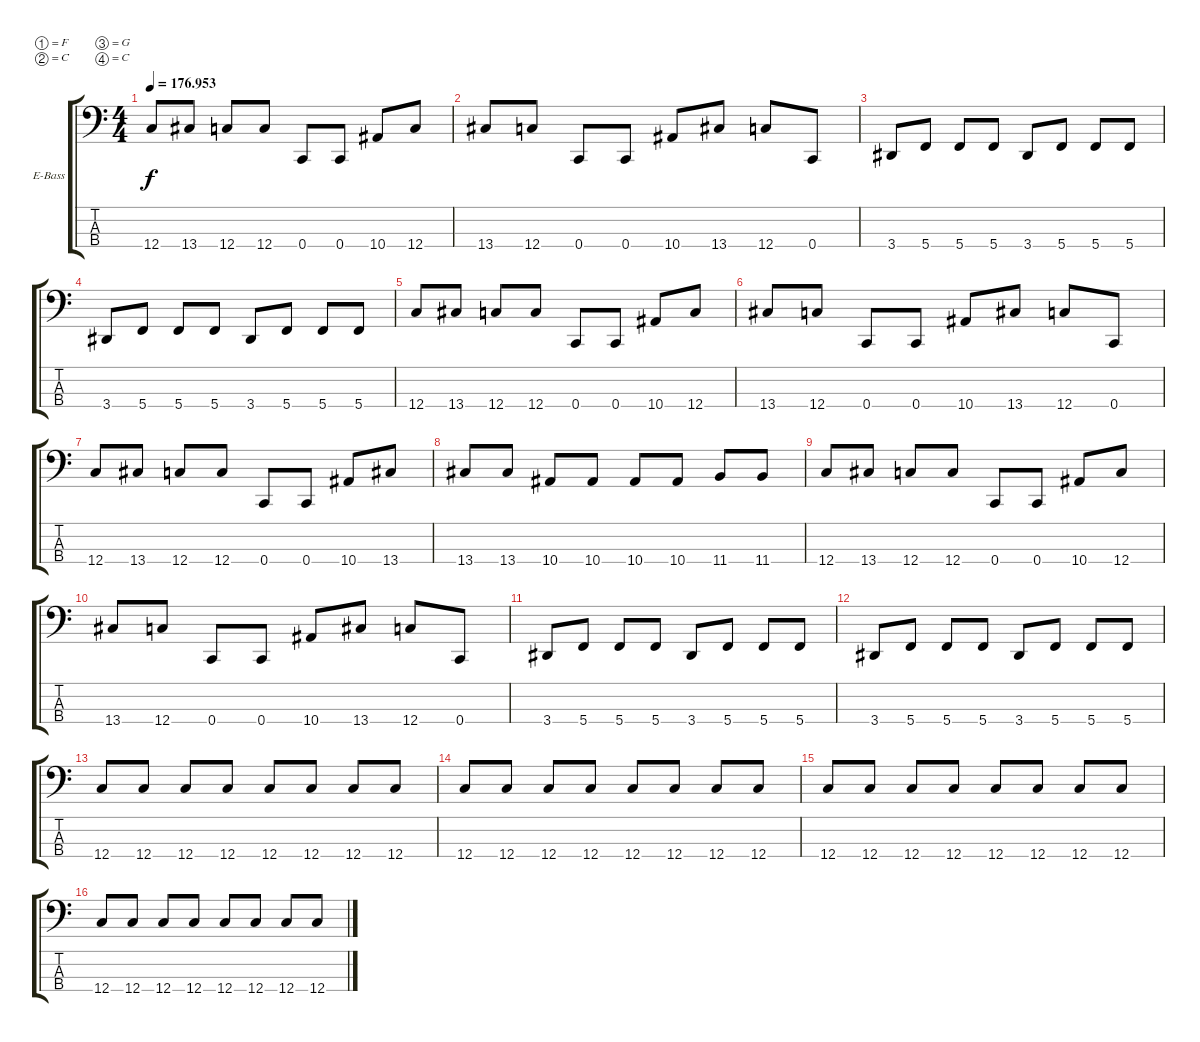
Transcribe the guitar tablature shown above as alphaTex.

\defaultSystemsLayout 4
\bracketExtendMode groupsimilarinstruments
\firstSystemTrackNameOrientation horizontal
\otherSystemsTrackNameOrientation horizontal
\track ("Olli" "E-Bass") {solo instrument electricbassfinger}
\staff {score tabs}
\tuning (F2 C2 G1 C1)
\ts (4 4)
\tempo
176.953
\accidentals auto
\clef f4
\ottava regular
\simile none
\ks c
12.4.8{dy f} 13.4.8 12.4.8 12.4.8 0.4.8 0.4.8 10.4.8 12.4.8 |
13.4.8 12.4.8 0.4.8 0.4.8 10.4.8 13.4.8 12.4.8 0.4.8 |
3.4.8 5.4.8 5.4.8 5.4.8 3.4.8 5.4.8 5.4.8 5.4.8 |
3.4.8 5.4.8 5.4.8 5.4.8 3.4.8 5.4.8 5.4.8 5.4.8 |
12.4.8 13.4.8 12.4.8 12.4.8 0.4.8 0.4.8 10.4.8 12.4.8 |
13.4.8 12.4.8 0.4.8 0.4.8 10.4.8 13.4.8 12.4.8 0.4.8 |
12.4.8 13.4.8 12.4.8 12.4.8 0.4.8 0.4.8 10.4.8 13.4.8 |
13.4.8 13.4.8 10.4.8 10.4.8 10.4.8 10.4.8 11.4.8 11.4.8 |
12.4.8 13.4.8 12.4.8 12.4.8 0.4.8 0.4.8 10.4.8 12.4.8 |
13.4.8 12.4.8 0.4.8 0.4.8 10.4.8 13.4.8 12.4.8 0.4.8 |
3.4.8 5.4.8 5.4.8 5.4.8 3.4.8 5.4.8 5.4.8 5.4.8 |
3.4.8 5.4.8 5.4.8 5.4.8 3.4.8 5.4.8 5.4.8 5.4.8 |
12.4.8 12.4.8 12.4.8 12.4.8 12.4.8 12.4.8 12.4.8 12.4.8 |
12.4.8 12.4.8 12.4.8 12.4.8 12.4.8 12.4.8 12.4.8 12.4.8 |
12.4.8 12.4.8 12.4.8 12.4.8 12.4.8 12.4.8 12.4.8 12.4.8 |
12.4.8 12.4.8 12.4.8 12.4.8 12.4.8 12.4.8 12.4.8 12.4.8
